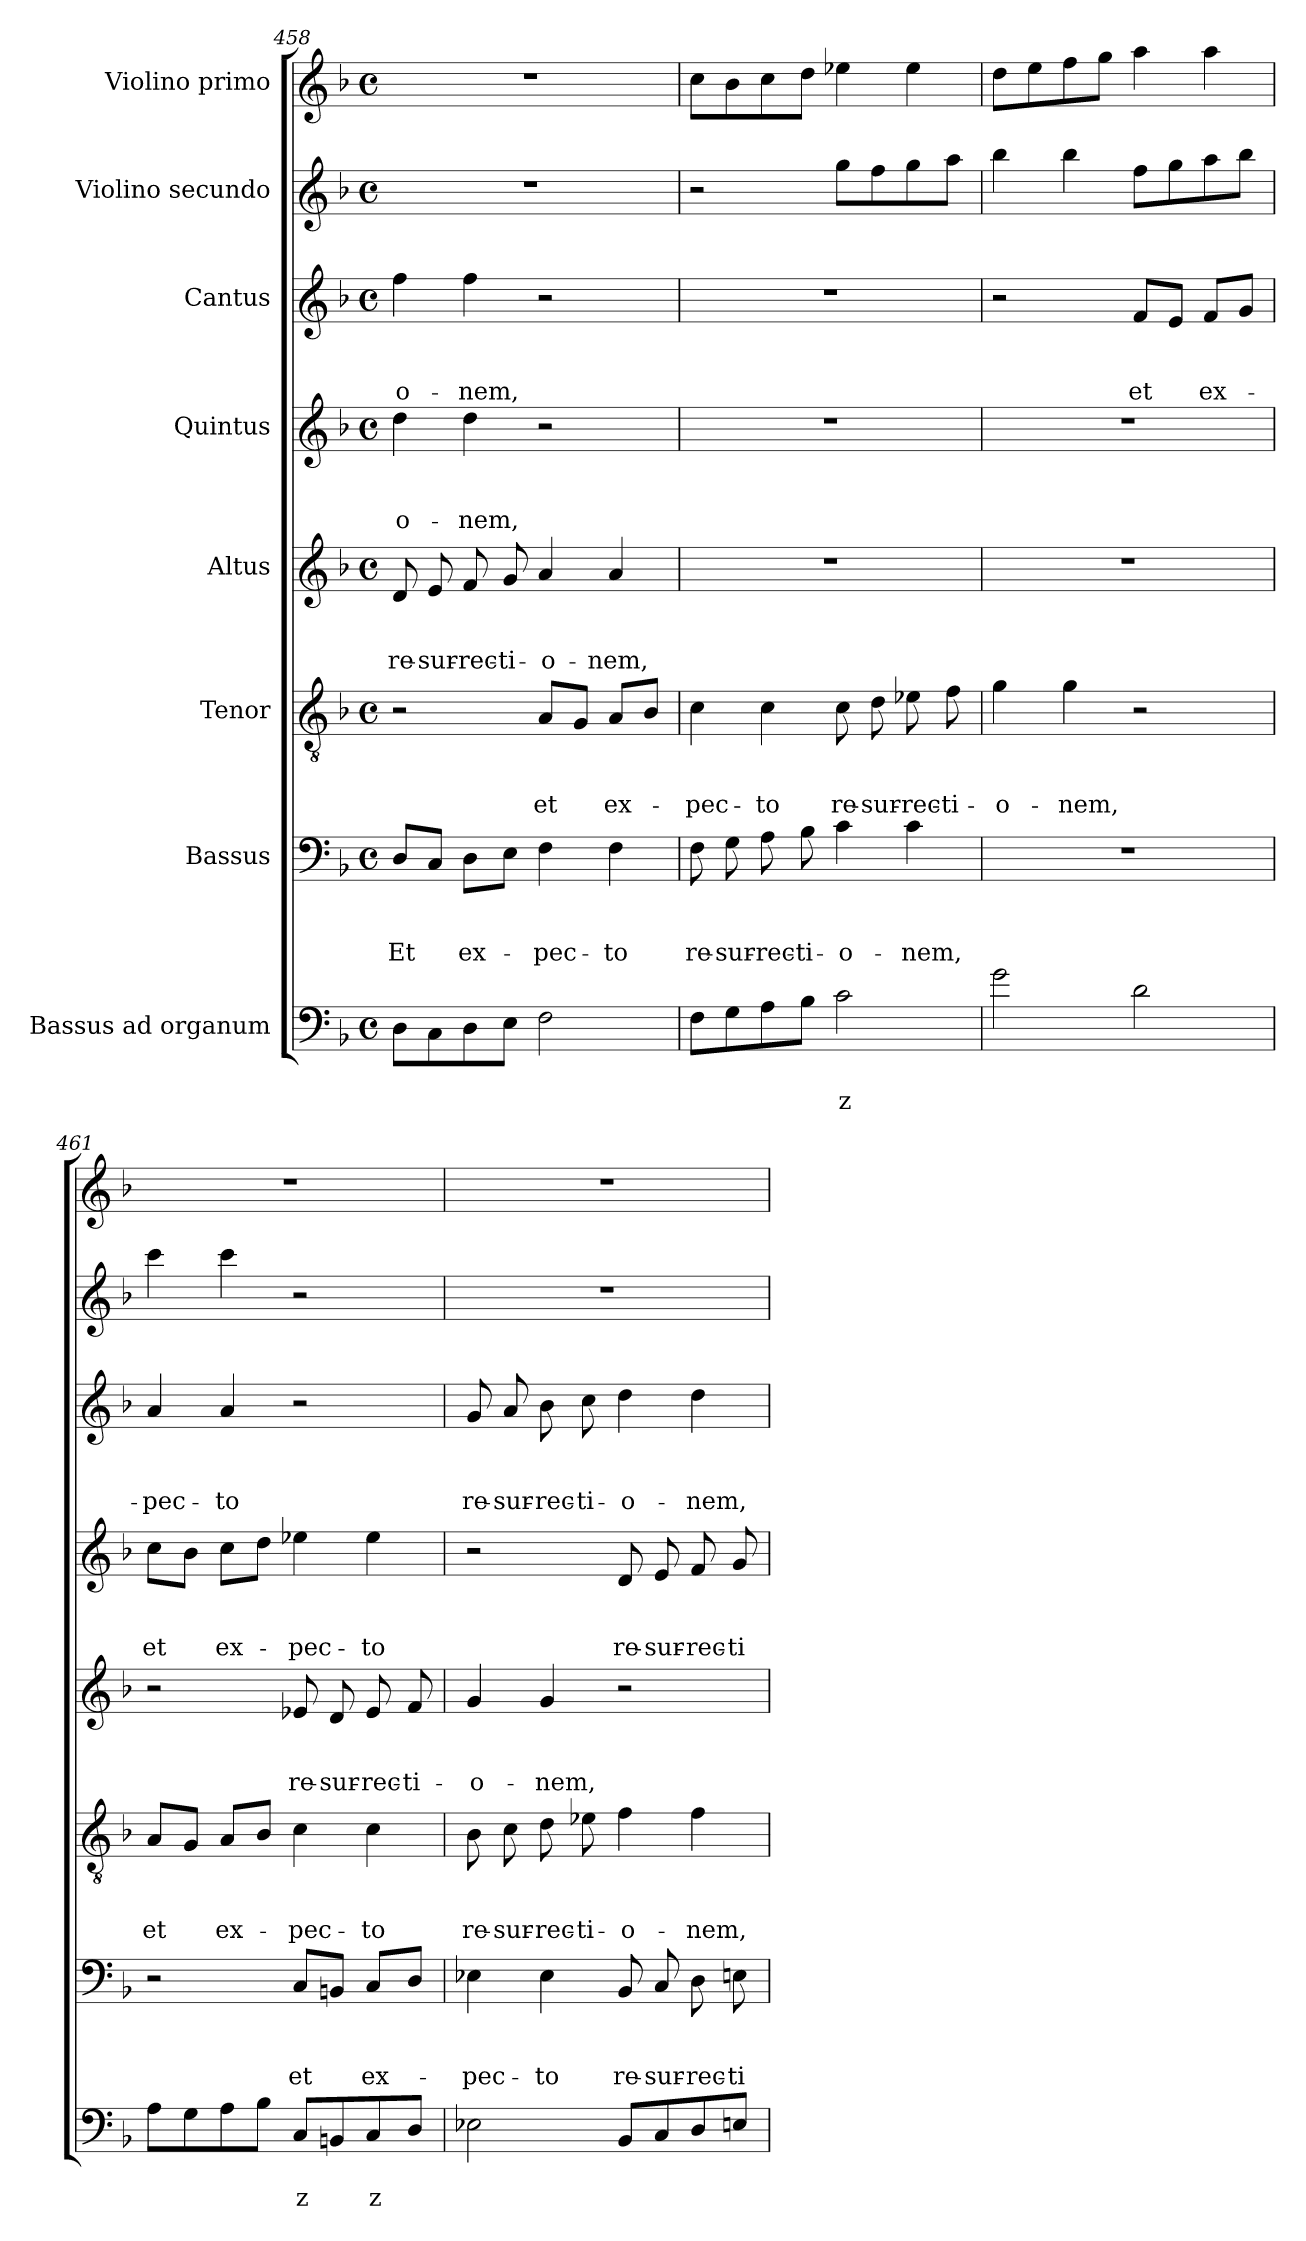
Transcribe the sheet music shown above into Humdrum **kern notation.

**kern	**text	**text	**kern	**text	**text	**text	**kern	**text	**text	**text	**kern	**text	**text	**text	**kern	**text	**text	**text	**kern	**text	**text	**text	**kern	**kern
*part8	*part8	*part8	*part7	*part7	*part7	*part7	*part6	*part6	*part6	*part6	*part5	*part5	*part5	*part5	*part4	*part4	*part4	*part4	*part3	*part3	*part3	*part3	*part2	*part1
*staff8	*staff8	*staff8	*staff7	*staff7	*staff7	*staff7	*staff6	*staff6	*staff6	*staff6	*staff5	*staff5	*staff5	*staff5	*staff4	*staff4	*staff4	*staff4	*staff3	*staff3	*staff3	*staff3	*staff2	*staff1
*I"Bassus ad  organum	*	*	*I"Bassus	*	*	*	*I"Tenor	*	*	*	*I"Altus	*	*	*	*I"Quintus	*	*	*	*I"Cantus	*	*	*	*I"Violino secundo	*I"Violino primo
!!LO:LB:g=z
*clefF4	*	*	*clefF4	*	*	*	*clefGv2	*	*	*	*clefG2	*	*	*	*clefG2	*	*	*	*clefG2	*	*	*	*clefG2	*clefG2
*k[b-]	*	*	*k[b-]	*	*	*	*k[b-]	*	*	*	*k[b-]	*	*	*	*k[b-]	*	*	*	*k[b-]	*	*	*	*k[b-]	*k[b-]
*F:	*	*	*F:	*	*	*	*F:	*	*	*	*F:	*	*	*	*F:	*	*	*	*F:	*	*	*	*F:	*F:
*M4/4	*	*	*M4/4	*	*	*	*M4/4	*	*	*	*M4/4	*	*	*	*M4/4	*	*	*	*M4/4	*	*	*	*M4/4	*M4/4
*met(c)	*	*	*met(c)	*	*	*	*met(c)	*	*	*	*met(c)	*	*	*	*met(c)	*	*	*	*met(c)	*	*	*	*met(c)	*met(c)
=458	=458	=458	=458	=458	=458	=458	=458	=458	=458	=458	=458	=458	=458	=458	=458	=458	=458	=458	=458	=458	=458	=458	=458	=458
!	!	!	!	!	!	!LO:LY:b	!	!	!	!	!	!	!	!LO:LY:b	!	!	!	!LO:LY:b	!	!	!	!LO:LY:b	!	!
8D\L	.	.	8D/L	.	.	Et	2r	.	.	.	8d/	.	.	re-	4dd\	.	.	-o-	4ff\	.	.	-o-	1r	1r
!	!	!	!	!	!	!	!	!	!	!	!	!	!	!LO:LY:b	!	!	!	!	!	!	!	!	!	!
8C\	.	.	8C/J	.	.	.	.	.	.	.	8e/	.	.	-sur-	.	.	.	.	.	.	.	.	.	.
!	!	!	!	!	!	!LO:LY:b	!	!	!	!	!	!	!	!LO:LY:b	!	!	!	!LO:LY:b	!	!	!	!LO:LY:b	!	!
8D\	.	.	8D\L	.	.	ex-	.	.	.	.	8f/	.	.	-rec-	4dd\	.	.	-nem,	4ff\	.	.	-nem,	.	.
!	!	!	!	!	!	!	!	!	!	!	!	!	!	!LO:LY:b	!	!	!	!	!	!	!	!	!	!
8E\J	.	.	8E\J	.	.	.	.	.	.	.	8g/	.	.	-ti-	.	.	.	.	.	.	.	.	.	.
!	!	!	!	!	!	!LO:LY:b	!	!	!	!LO:LY:b	!	!	!	!LO:LY:b	!	!	!	!	!	!	!	!	!	!
2F\	.	.	4F\	.	.	-pec-	8A/L	.	.	et	4a/	.	.	-o-	2r	.	.	.	2r	.	.	.	.	.
.	.	.	.	.	.	.	8G/J	.	.	.	.	.	.	.	.	.	.	.	.	.	.	.	.	.
!	!	!	!	!	!	!LO:LY:b	!	!	!	!LO:LY:b	!	!	!	!LO:LY:b	!	!	!	!	!	!	!	!	!	!
.	.	.	4F\	.	.	-to	8A/L	.	.	ex-	4a/	.	.	-nem,	.	.	.	.	.	.	.	.	.	.
.	.	.	.	.	.	.	8B-/J	.	.	.	.	.	.	.	.	.	.	.	.	.	.	.	.	.
=459	=459	=459	=459	=459	=459	=459	=459	=459	=459	=459	=459	=459	=459	=459	=459	=459	=459	=459	=459	=459	=459	=459	=459	=459
!	!	!	!	!	!	!LO:LY:b	!	!	!	!LO:LY:b	!	!	!	!	!	!	!	!	!	!	!	!	!	!
8F\L	.	.	8F\	.	.	re-	4c\	.	.	-pec-	1r	.	.	.	1r	.	.	.	1r	.	.	.	2r	8cc\L
!	!	!	!	!	!	!LO:LY:b	!	!	!	!	!	!	!	!	!	!	!	!	!	!	!	!	!	!
8G\	.	.	8G\	.	.	-sur-	.	.	.	.	.	.	.	.	.	.	.	.	.	.	.	.	.	8b-\
!	!	!	!	!	!	!LO:LY:b	!	!	!	!LO:LY:b	!	!	!	!	!	!	!	!	!	!	!	!	!	!
8A\	.	.	8A\	.	.	-rec-	4c\	.	.	-to	.	.	.	.	.	.	.	.	.	.	.	.	.	8cc\
!	!	!	!	!	!	!LO:LY:b	!	!	!	!	!	!	!	!	!	!	!	!	!	!	!	!	!	!
8B-\J	.	.	8B-\	.	.	-ti-	.	.	.	.	.	.	.	.	.	.	.	.	.	.	.	.	.	8dd\J
!	!	!LO:LY:b	!	!	!	!LO:LY:b	!	!	!	!LO:LY:b	!	!	!	!	!	!	!	!	!	!	!	!	!	!
2c\	.	z	4c\	.	.	-o-	8c\	.	.	re-	.	.	.	.	.	.	.	.	.	.	.	.	8gg\L	4ee-X\
!	!	!	!	!	!	!	!	!	!	!LO:LY:b	!	!	!	!	!	!	!	!	!	!	!	!	!	!
.	.	.	.	.	.	.	8d\	.	.	-sur-	.	.	.	.	.	.	.	.	.	.	.	.	8ff\	.
!	!	!	!	!	!	!LO:LY:b	!	!	!	!LO:LY:b	!	!	!	!	!	!	!	!	!	!	!	!	!	!
.	.	.	4c\	.	.	-nem,	8e-X\	.	.	-rec-	.	.	.	.	.	.	.	.	.	.	.	.	8gg\	4ee-\
!	!	!	!	!	!	!	!	!	!	!LO:LY:b	!	!	!	!	!	!	!	!	!	!	!	!	!	!
.	.	.	.	.	.	.	8f\	.	.	-ti-	.	.	.	.	.	.	.	.	.	.	.	.	8aa\J	.
=460	=460	=460	=460	=460	=460	=460	=460	=460	=460	=460	=460	=460	=460	=460	=460	=460	=460	=460	=460	=460	=460	=460	=460	=460
!	!	!	!	!	!	!	!	!	!	!LO:LY:b	!	!	!	!	!	!	!	!	!	!	!	!	!	!
2g\	.	.	1r	.	.	.	4g\	.	.	-o-	1r	.	.	.	1r	.	.	.	2r	.	.	.	4bb-\	8dd\L
.	.	.	.	.	.	.	.	.	.	.	.	.	.	.	.	.	.	.	.	.	.	.	.	8ee\
!	!	!	!	!	!	!	!	!	!	!LO:LY:b	!	!	!	!	!	!	!	!	!	!	!	!	!	!
.	.	.	.	.	.	.	4g\	.	.	-nem,	.	.	.	.	.	.	.	.	.	.	.	.	4bb-\	8ff\
.	.	.	.	.	.	.	.	.	.	.	.	.	.	.	.	.	.	.	.	.	.	.	.	8gg\J
!	!	!	!	!	!	!	!	!	!	!	!	!	!	!	!	!	!	!	!	!	!	!LO:LY:b	!	!
2d\	.	.	.	.	.	.	2r	.	.	.	.	.	.	.	.	.	.	.	8f/L	.	.	et	8ff\L	4aa\
.	.	.	.	.	.	.	.	.	.	.	.	.	.	.	.	.	.	.	8e/J	.	.	.	8gg\	.
!	!	!	!	!	!	!	!	!	!	!	!	!	!	!	!	!	!	!	!	!	!	!LO:LY:b	!	!
.	.	.	.	.	.	.	.	.	.	.	.	.	.	.	.	.	.	.	8f/L	.	.	ex-	8aa\	4aa\
.	.	.	.	.	.	.	.	.	.	.	.	.	.	.	.	.	.	.	8g/J	.	.	.	8bb-\J	.
=461	=461	=461	=461	=461	=461	=461	=461	=461	=461	=461	=461	=461	=461	=461	=461	=461	=461	=461	=461	=461	=461	=461	=461	=461
!	!	!	!	!	!	!	!	!	!	!LO:LY:b	!	!	!	!	!	!	!	!LO:LY:b	!	!	!	!LO:LY:b	!	!
8A\L	.	.	2r	.	.	.	8A/L	.	.	et	2r	.	.	.	8cc\L	.	.	et	4a/	.	.	-pec-	4ccc\	1r
8G\	.	.	.	.	.	.	8G/J	.	.	.	.	.	.	.	8b-\J	.	.	.	.	.	.	.	.	.
!	!	!	!	!	!	!	!	!	!	!LO:LY:b	!	!	!	!	!	!	!	!LO:LY:b	!	!	!	!LO:LY:b	!	!
8A\	.	.	.	.	.	.	8A/L	.	.	ex-	.	.	.	.	8cc\L	.	.	ex-	4a/	.	.	-to	4ccc\	.
8B-\J	.	.	.	.	.	.	8B-/J	.	.	.	.	.	.	.	8dd\J	.	.	.	.	.	.	.	.	.
!	!	!LO:LY:b	!	!	!	!LO:LY:b	!	!	!	!LO:LY:b	!	!	!	!LO:LY:b	!	!	!	!LO:LY:b	!	!	!	!	!	!
8C/L	.	z	8C/L	.	.	et	4c\	.	.	-pec-	8e-X/	.	.	re-	4ee-X\	.	.	-pec-	2r	.	.	.	2r	.
!	!	!	!	!	!	!	!	!	!	!	!	!	!	!LO:LY:b	!	!	!	!	!	!	!	!	!	!
8BBn/	.	.	8BBn/J	.	.	.	.	.	.	.	8d/	.	.	-sur-	.	.	.	.	.	.	.	.	.	.
!	!	!LO:LY:b	!	!	!	!LO:LY:b	!	!	!	!LO:LY:b	!	!	!	!LO:LY:b	!	!	!	!LO:LY:b	!	!	!	!	!	!
8C/	.	z	8C/L	.	.	ex-	4c\	.	.	-to	8e-/	.	.	-rec-	4ee-\	.	.	-to	.	.	.	.	.	.
!	!	!	!	!	!	!	!	!	!	!	!	!	!	!LO:LY:b	!	!	!	!	!	!	!	!	!	!
8D/J	.	.	8D/J	.	.	.	.	.	.	.	8f/	.	.	-ti-	.	.	.	.	.	.	.	.	.	.
!!LO:PB:g=z
=462	=462	=462	=462	=462	=462	=462	=462	=462	=462	=462	=462	=462	=462	=462	=462	=462	=462	=462	=462	=462	=462	=462	=462	=462
!	!	!	!	!	!	!LO:LY:b	!	!	!	!LO:LY:b	!	!	!	!LO:LY:b	!	!	!	!	!	!	!	!LO:LY:b	!	!
2E-X\	.	.	4E-X\	.	.	-pec-	8B-\	.	.	re-	4g/	.	.	-o-	2r	.	.	.	8g/	.	.	re-	1r	1r
!	!	!	!	!	!	!	!	!	!	!LO:LY:b	!	!	!	!	!	!	!	!	!	!	!	!LO:LY:b	!	!
.	.	.	.	.	.	.	8c\	.	.	-sur-	.	.	.	.	.	.	.	.	8a/	.	.	-sur-	.	.
!	!	!	!	!	!	!LO:LY:b	!	!	!	!LO:LY:b	!	!	!	!LO:LY:b	!	!	!	!	!	!	!	!LO:LY:b	!	!
.	.	.	4E-\	.	.	-to	8d\	.	.	-rec-	4g/	.	.	-nem,	.	.	.	.	8b-\	.	.	-rec-	.	.
!	!	!	!	!	!	!	!	!	!	!LO:LY:b	!	!	!	!	!	!	!	!	!	!	!	!LO:LY:b	!	!
.	.	.	.	.	.	.	8e-X\	.	.	-ti-	.	.	.	.	.	.	.	.	8cc\	.	.	-ti-	.	.
!	!	!	!	!	!	!LO:LY:b	!	!	!	!LO:LY:b	!	!	!	!	!	!	!	!LO:LY:b	!	!	!	!LO:LY:b	!	!
8BB-/L	.	.	8BB-/	.	.	re-	4f\	.	.	-o-	2r	.	.	.	8d/	.	.	re-	4dd\	.	.	-o-	.	.
!	!	!	!	!	!	!LO:LY:b	!	!	!	!	!	!	!	!	!	!	!	!LO:LY:b	!	!	!	!	!	!
8C/	.	.	8C/	.	.	-sur-	.	.	.	.	.	.	.	.	8e/	.	.	-sur-	.	.	.	.	.	.
!	!	!	!	!	!	!LO:LY:b	!	!	!	!LO:LY:b	!	!	!	!	!	!	!	!LO:LY:b	!	!	!	!LO:LY:b	!	!
8D/	.	.	8D\	.	.	-rec-	4f\	.	.	-nem,	.	.	.	.	8f/	.	.	-rec-	4dd\	.	.	-nem,	.	.
!	!	!	!	!	!	!LO:LY:b	!	!	!	!	!	!	!	!	!	!	!	!LO:LY:b	!	!	!	!	!	!
8En/J	.	.	8En\	.	.	-ti-	.	.	.	.	.	.	.	.	8g/	.	.	-ti-	.	.	.	.	.	.
=	=	=	=	=	=	=	=	=	=	=	=	=	=	=	=	=	=	=	=	=	=	=	=	=
*-	*-	*-	*-	*-	*-	*-	*-	*-	*-	*-	*-	*-	*-	*-	*-	*-	*-	*-	*-	*-	*-	*-	*-	*-
